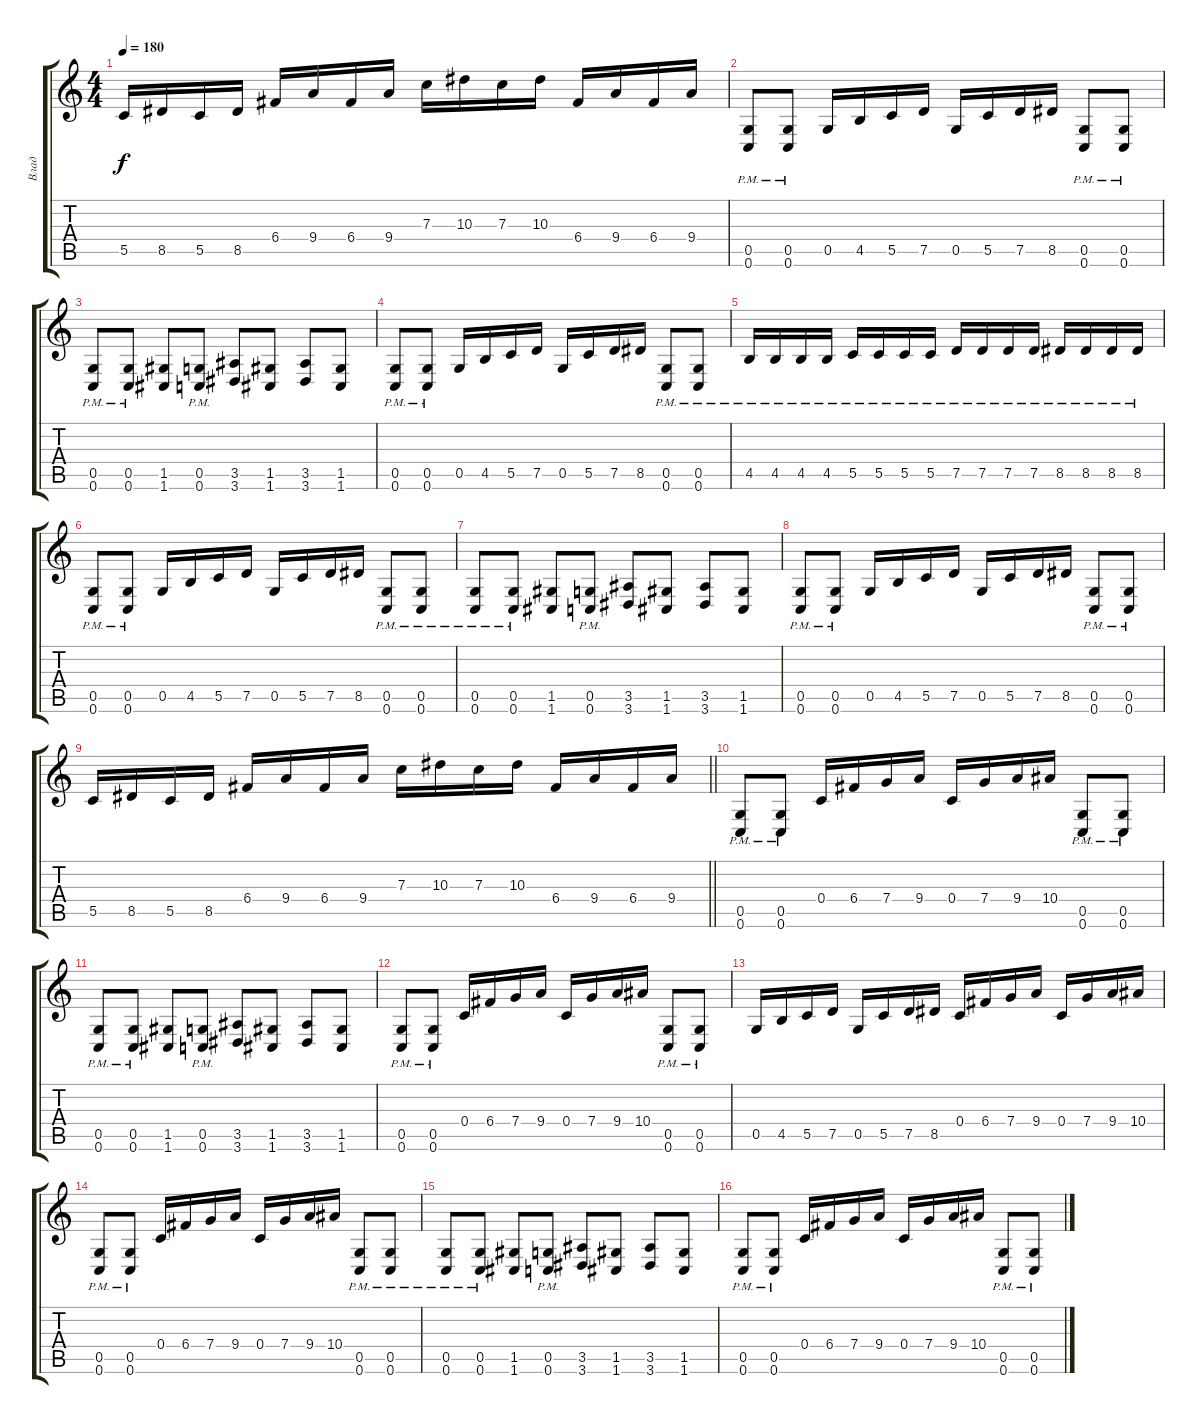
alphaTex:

\track ("Влад" "Влад") {instrument distortionguitar}
\staff {score tabs}
\tuning (D4 A3 F3 C3 G2 C2) {hide}
\ts (4 4)
\tempo 180
\clef g2
\ks c
5.5.16{dy f} 8.5.16 5.5.16 8.5.16 6.4.16 9.4.16 6.4.16 9.4.16 7.3.16 10.3.16 7.3.16 10.3.16 6.4.16 9.4.16 6.4.16 9.4.16 |
(0.5{pm} 0.6{pm}).8 (0.5{pm} 0.6{pm}).8 0.5.16 4.5.16 5.5.16 7.5.16 0.5.16 5.5.16 7.5.16 8.5.16 (0.5{pm} 0.6{pm}).8 (0.5{pm} 0.6{pm}).8 |
(0.5{pm} 0.6{pm}).8 (0.5{pm} 0.6{pm}).8 (1.5 1.6).8 (0.5{pm} 0.6{pm}).8 (3.5 3.6).8 (1.5 1.6).8 (3.5 3.6).8 (1.5 1.6).8 |
(0.5{pm} 0.6{pm}).8 (0.5{pm} 0.6{pm}).8 0.5.16 4.5.16 5.5.16 7.5.16 0.5.16 5.5.16 7.5.16 8.5.16 (0.5{pm} 0.6{pm}).8 (0.5{pm} 0.6{pm}).8 |
4.5{pm}.16 4.5{pm}.16 4.5{pm}.16 4.5{pm}.16 5.5{pm}.16 5.5{pm}.16 5.5{pm}.16 5.5{pm}.16 7.5{pm}.16 7.5{pm}.16 7.5{pm}.16 7.5{pm}.16 8.5{pm}.16 8.5{pm}.16 8.5{pm}.16 8.5{pm}.16 |
(0.5{pm} 0.6{pm}).8 (0.5{pm} 0.6{pm}).8 0.5.16 4.5.16 5.5.16 7.5.16 0.5.16 5.5.16 7.5.16 8.5.16 (0.5{pm} 0.6{pm}).8 (0.5{pm} 0.6{pm}).8 |
(0.5{pm} 0.6{pm}).8 (0.5{pm} 0.6{pm}).8 (1.5 1.6).8 (0.5{pm} 0.6{pm}).8 (3.5 3.6).8 (1.5 1.6).8 (3.5 3.6).8 (1.5 1.6).8 |
(0.5{pm} 0.6{pm}).8 (0.5{pm} 0.6{pm}).8 0.5.16 4.5.16 5.5.16 7.5.16 0.5.16 5.5.16 7.5.16 8.5.16 (0.5{pm} 0.6{pm}).8 (0.5{pm} 0.6{pm}).8 |
\barLineRight lightlight
5.5.16 8.5.16 5.5.16 8.5.16 6.4.16 9.4.16 6.4.16 9.4.16 7.3.16 10.3.16 7.3.16 10.3.16 6.4.16 9.4.16 6.4.16 9.4.16 |
(0.5{pm} 0.6{pm}).8 (0.5{pm} 0.6{pm}).8 0.4.16 6.4.16 7.4.16 9.4.16 0.4.16 7.4.16 9.4.16 10.4.16 (0.5{pm} 0.6{pm}).8 (0.5{pm} 0.6{pm}).8 |
(0.5{pm} 0.6{pm}).8 (0.5{pm} 0.6{pm}).8 (1.5 1.6).8 (0.5{pm} 0.6{pm}).8 (3.5 3.6).8 (1.5 1.6).8 (3.5 3.6).8 (1.5 1.6).8 |
(0.5{pm} 0.6{pm}).8 (0.5{pm} 0.6{pm}).8 0.4.16 6.4.16 7.4.16 9.4.16 0.4.16 7.4.16 9.4.16 10.4.16 (0.5{pm} 0.6{pm}).8 (0.5{pm} 0.6{pm}).8 |
0.5.16 4.5.16 5.5.16 7.5.16 0.5.16 5.5.16 7.5.16 8.5.16 0.4.16 6.4.16 7.4.16 9.4.16 0.4.16 7.4.16 9.4.16 10.4.16 |
(0.5{pm} 0.6{pm}).8 (0.5{pm} 0.6{pm}).8 0.4.16 6.4.16 7.4.16 9.4.16 0.4.16 7.4.16 9.4.16 10.4.16 (0.5{pm} 0.6{pm}).8 (0.5{pm} 0.6{pm}).8 |
(0.5{pm} 0.6{pm}).8 (0.5{pm} 0.6{pm}).8 (1.5 1.6).8 (0.5{pm} 0.6{pm}).8 (3.5 3.6).8 (1.5 1.6).8 (3.5 3.6).8 (1.5 1.6).8 |
(0.5{pm} 0.6{pm}).8 (0.5{pm} 0.6{pm}).8 0.4.16 6.4.16 7.4.16 9.4.16 0.4.16 7.4.16 9.4.16 10.4.16 (0.5{pm} 0.6{pm}).8 (0.5{pm} 0.6{pm}).8
